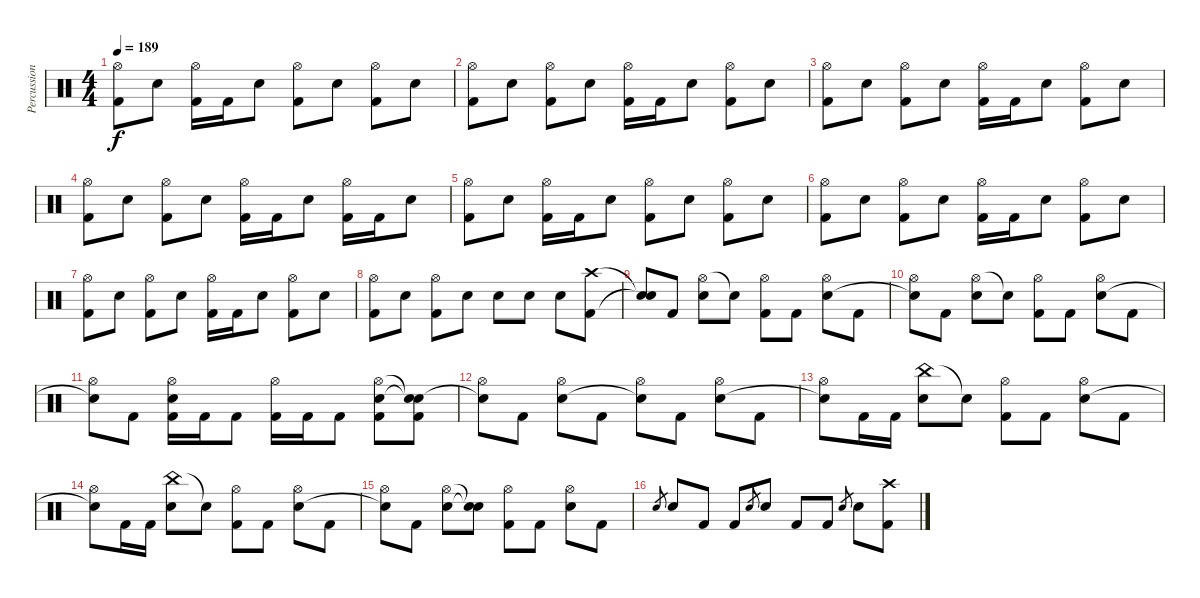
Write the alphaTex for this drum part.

\track ("Percussion" "Percussion") {instrument percussion}
\staff {score}
\articulation defaults
\ts (4 4)
\tempo 189
\clef neutral
\ks c
("Hi-Hat (open)" "Kick (hit) 2").8{dy f} "Electric Snare (hit)".8 ("Hi-Hat (open)" "Kick (hit) 2").16 "Kick (hit) 2".16 "Electric Snare (hit)".8 ("Hi-Hat (open)" "Kick (hit) 2").8 "Electric Snare (hit)".8 ("Hi-Hat (open)" "Kick (hit) 2").8 "Electric Snare (hit)".8 |
("Hi-Hat (open)" "Kick (hit) 2").8 "Electric Snare (hit)".8 ("Hi-Hat (open)" "Kick (hit) 2").8 "Electric Snare (hit)".8 ("Hi-Hat (open)" "Kick (hit) 2").16 "Kick (hit) 2".16 "Electric Snare (hit)".8 ("Hi-Hat (open)" "Kick (hit) 2").8 "Electric Snare (hit)".8 |
("Hi-Hat (open)" "Kick (hit) 2").8 "Electric Snare (hit)".8 ("Hi-Hat (open)" "Kick (hit) 2").8 "Electric Snare (hit)".8 ("Hi-Hat (open)" "Kick (hit) 2").16 "Kick (hit) 2".16 "Electric Snare (hit)".8 ("Hi-Hat (open)" "Kick (hit) 2").8 "Electric Snare (hit)".8 |
("Hi-Hat (open)" "Kick (hit) 2").8 "Electric Snare (hit)".8 ("Hi-Hat (open)" "Kick (hit) 2").8 "Electric Snare (hit)".8 ("Hi-Hat (open)" "Kick (hit) 2").16 "Kick (hit) 2".16 "Electric Snare (hit)".8 ("Hi-Hat (open)" "Kick (hit) 2").16 "Kick (hit) 2".16 "Electric Snare (hit)".8 |
("Hi-Hat (open)" "Kick (hit) 2").8 "Electric Snare (hit)".8 ("Hi-Hat (open)" "Kick (hit) 2").16 "Kick (hit) 2".16 "Electric Snare (hit)".8 ("Hi-Hat (open)" "Kick (hit) 2").8 "Electric Snare (hit)".8 ("Hi-Hat (open)" "Kick (hit) 2").8 "Electric Snare (hit)".8 |
("Hi-Hat (open)" "Kick (hit) 2").8 "Electric Snare (hit)".8 ("Hi-Hat (open)" "Kick (hit) 2").8 "Electric Snare (hit)".8 ("Hi-Hat (open)" "Kick (hit) 2").16 "Kick (hit) 2".16 "Electric Snare (hit)".8 ("Hi-Hat (open)" "Kick (hit) 2").8 "Electric Snare (hit)".8 |
("Hi-Hat (open)" "Kick (hit) 2").8 "Electric Snare (hit)".8 ("Hi-Hat (open)" "Kick (hit) 2").8 "Electric Snare (hit)".8 ("Hi-Hat (open)" "Kick (hit) 2").16 "Kick (hit) 2".16 "Electric Snare (hit)".8 ("Hi-Hat (open)" "Kick (hit) 2").8 "Electric Snare (hit)".8 |
("Hi-Hat (open)" "Kick (hit) 2").8 "Electric Snare (hit)".8 ("Hi-Hat (open)" "Kick (hit) 2").8 "Electric Snare (hit)".8 "Electric Snare (hit)".8 "Electric Snare (hit)".8 "Electric Snare (hit)".8 ("Crash high (hit)" "Kick (hit) 2").8 |
("Snare (hit)"{t} "Snare (hit)"{t}).8 "Kick (hit) 2".8 ("Hi-Hat (open)" "Electric Snare (hit)").8 "Snare (hit)"{t}.8 ("Hi-Hat (open)" "Kick (hit) 2").8 "Kick (hit) 2".8 ("Hi-Hat (open)" "Electric Snare (hit)").8 "Kick (hit) 2".8 |
("Hi-Hat (open)" "Snare (hit)"{t}).8 "Kick (hit) 2".8 ("Hi-Hat (open)" "Electric Snare (hit)").8 "Snare (hit)"{t}.8 ("Hi-Hat (open)" "Kick (hit) 2").8 "Kick (hit) 2".8 ("Hi-Hat (open)" "Electric Snare (hit)").8 "Kick (hit) 2".8 |
("Hi-Hat (open)" "Snare (hit)"{t}).8 "Kick (hit) 2".8 ("Hi-Hat (open)" "Electric Snare (hit)" "Kick (hit) 2").16 "Kick (hit) 2".16 "Kick (hit) 2".8 ("Hi-Hat (open)" "Kick (hit) 2").16 "Kick (hit) 2".16 "Kick (hit) 2".8 ("Hi-Hat (open)" "Electric Snare (hit)" "Kick (hit) 2").8 ("Snare (hit)"{t} "Snare (hit)"{t} "Kick (hit) 2").8 |
("Hi-Hat (open)" "Snare (hit)"{t}).8 "Kick (hit) 2".8 ("Hi-Hat (open)" "Electric Snare (hit)").8 "Kick (hit) 2".8 ("Hi-Hat (open)" "Snare (hit)"{t}).8 "Kick (hit) 2".8 ("Hi-Hat (open)" "Electric Snare (hit)").8 "Kick (hit) 2".8 |
("Hi-Hat (open)" "Snare (hit)"{t}).8 "Kick (hit) 2".16 "Kick (hit) 2".16 ("China (hit)" "Electric Snare (hit)").8 "Snare (hit)"{t}.8 ("Hi-Hat (open)" "Kick (hit) 2").8 "Kick (hit) 2".8 ("Hi-Hat (open)" "Electric Snare (hit)").8 "Kick (hit) 2".8 |
("Hi-Hat (open)" "Snare (hit)"{t}).8 "Kick (hit) 2".16 "Kick (hit) 2".16 ("China (hit)" "Electric Snare (hit)").8 "Snare (hit)"{t}.8 ("Hi-Hat (open)" "Kick (hit) 2").8 "Kick (hit) 2".8 ("Hi-Hat (open)" "Electric Snare (hit)").8 "Kick (hit) 2".8 |
("Hi-Hat (open)" "Snare (hit)"{t}).8 "Kick (hit) 2".8 ("Hi-Hat (open)" "Electric Snare (hit)").8 ("Snare (hit)"{t} "Snare (hit)"{t}).8 ("Hi-Hat (open)" "Kick (hit) 2").8 "Kick (hit) 2".8 ("Hi-Hat (open)" "Electric Snare (hit)").8 "Kick (hit) 2".8 |
"Electric Snare (hit)".8{gr} "Electric Snare (hit)".8 "Kick (hit) 2".8 "Kick (hit) 2".8 "Electric Snare (hit)".8{gr} "Electric Snare (hit)".8 "Kick (hit) 2".8 "Kick (hit) 2".8 "Electric Snare (hit)".8{gr} "Electric Snare (hit)".8 ("Crash high (hit)" "Kick (hit) 2").8
